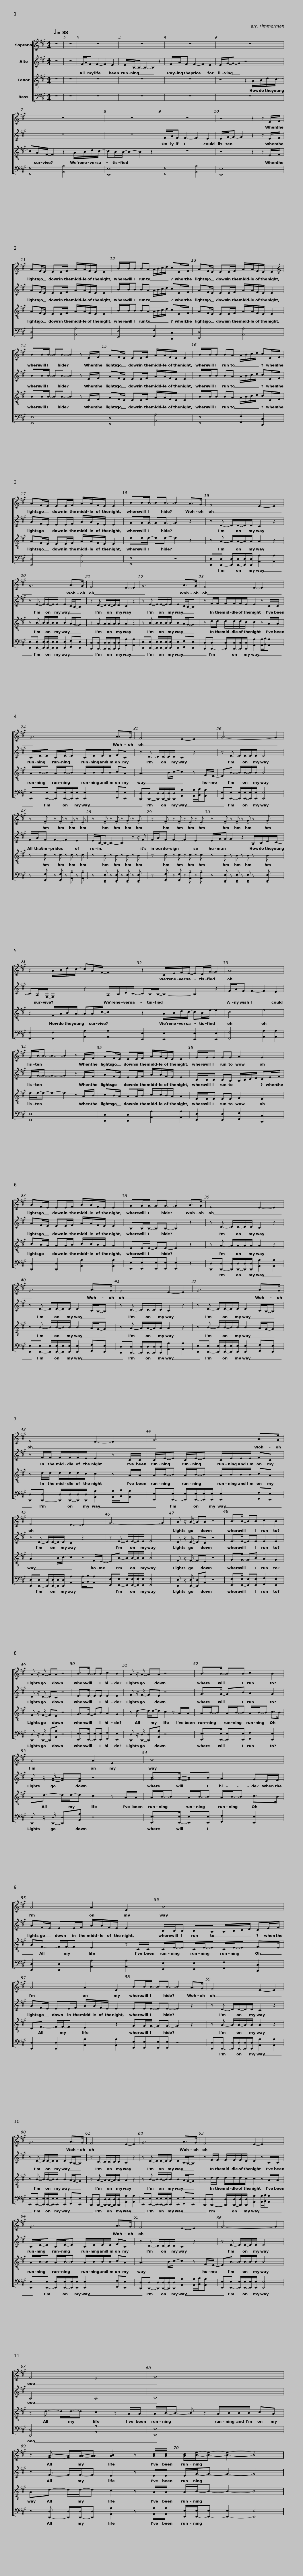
X:1
%%score [ 1 2 3 4 ]
L:1/8
Q:1/4=88
M:4/4
I:linebreak $
K:A
V:1 treble
V:2 treble
V:3 treble-8
V:4 bass
V:1
 z8 | z8 | z8 | z8 | z8 |$ %5
 z8 | z8 | z8 | z8 |$ z4 z2 z E/F/ | %10
 AF/E/ EE/F/ A/A/F/E/ E2 |$ B/B/B BA A/B/c/d/ cE/F/ | AF/E/ EE/F/ A/A/F/E/ E2 |$[K:treble] BB/B/- BB- B2 z E/F/ | AF/E/ EE/F/ A/A/F/E/ E2 |$ %15
 B/B/B BA A/B/c/d/ cE/F/ | AF/E/ EE/F/ A/A/F/E/ E2 |$ BB/B/- BB- B2 A>G | F4 E2- E2 | G6 A>G |$ %20
 F4 E2- E2 | G6 A>G |$ F4 E2- E2 | G6 A>G |$ F4 E2- E2 | %25
 G6- G2 | z !tenuto!F z !tenuto!F z !tenuto!E z !tenuto!E |$ z !tenuto!F z !tenuto!F z !tenuto!G z !tenuto!G | z !tenuto!F z !tenuto!F z !tenuto!E z !tenuto!E | z !tenuto!F z !tenuto!F z !tenuto!G z !tenuto!G |$ %30
 z2 A/B/d/c/- cA/F/- F2 | z2 C/E/F/E/- ED/G/- G2 |$ A8 | G/B/-B- B2- B2 z E/F/ | AF/E/ EE/F/ A/A/F/E/ E2 |$ %35
 G/G/G GG A2 G2 | AF/E/ EE/F/ A/A/F/E/ E2 |$ GG/G/- GG- G2 A>G | F4 E2- E2 | G6 A>G |$ %40
 F4 E2- E2 | G6 A>G |$ F4 E2- E2 | G6 A>G |$ F4 E2- E2 | %45
 G6- G2 | A z/ A/- AA z4 |$ B>B- BB c2 B2 | A z/ A/- AA z4 | B>B- BB c2 B2 | %50
 A z/ A/- AA z4 |$ B>B- BB c2 B2 | A4 A2 E2 |$ B8 | A4 A2 E2 |$ %55
 B8 | A4 A2 E2 |$ BB/B/- BB- B2 A>G | F4 E2- E2 | G6 A>G |$ %60
 F4 E2- E2 | G6 A>G |$ F4 E2- E2 | G6 A>G |$ F4 E2- E2 | %65
 G6- G2 | F4 E4 |$ G8 | z [FA]- [FA]/[AA]/-[AA] [AB]2 z [Ac]/[Ac]/ | [Ac]/[Be]/-[Be]- [Be]2- [Be]4 |] %70
V:2
 z8 | z8 | F/A/F F2- F2 E2 | E/B,/-B,- B,2- B,2 z2 | F/A/F F2- F2 E2 |$ %5
 E/G/-G- G2 z4 | z8 | z8 | F/A/F F2- F2 E2 |$ E/G/-G- G2 z2 z E/F/ | %10
 AF/E/ EE/F/ A/A/F/E/ E2 |$ B/B/B BA A/B/c/d/ cE/F/ | AF/E/ EE/F/ A/A/F/E/ E2 |$ BB/B/- BB- B2 z E/F/ | AF/E/ EE/F/ A/A/F/E/ E2 |$ %15
 B/B/B BA A/B/c/d/ cE/F/ | AF/E/ EE/F/ A/A/F/E/ E2 |$ GG/G/- GG- G2 z2 | z D- D/D/-D/D/ C2 z2 | z E- E/E/-E/E/ E2 C/B,/-B, |$ %20
 z D- D/D/-D/D/ C2 z2 | z E- E/E/-E/E/ E2 C/B,/-B, |$ z F/F/ F/F/F/E/ E2 z C/C/ | C/E/-E C/E/-E C/E/E/E/ FC |$ z D- D/D/-D/D/ C2 z2 | %25
 z E- E/E/-E/E/ E4 | F/A/F F2- F2 E2 |$ E/B,/-B,- B,2- B,2 z z/ F/ | F/A/F F2- F2 E2 | E/G/-G- G2 z2 A,/B,/D/C/- |$ %30
 CA,/F,/- F,2 z2 A,/B,/D/C/- | CB,/B,/- B,2- B,2 z2 |$ F/A/F F2- F2 E2 | E/G/-G- G2- G2 z E/F/ | AF/E/ EE/F/ A/A/F/E/ E2 |$ %35
 B,/B,/B, B,A, A,/B,/C/D/ CE/F/ | AF/E/ EE/F/ A/A/F/E/ E2 |$ B,B,/B,/- B,B,- B,2 z2 | z D- D/D/-D/D/ C2 z2 | z E- E/E/-E/E/ E2 C/B,/-B, |$ %40
 z D- D/D/-D/D/ C2 z2 | z E- E/E/-E/E/ E2 C/B,/-B, |$ z F/F/ F/F/F/E/ E2 z C/C/ | C/E/-E C/E/-E C/E/E/E/ FC |$ z D- D/D/-D/D/ C2 z2 | %45
 z E- E/E/-E/E/ E4 | D z/ D/- DC z4 |$ E>E- EE E2 E2 | D z/ D/- DC z4 | E>E- EE E2 E2 | %50
 F z/ F/- FE z4 |$ G>G- GB A2 G2 | [FA] z/ [FA]/- [FA][EA] z4 |$ [GB]>[GB]- [GB]B A2 GE/F/ | AF/E/ EE/F/ A/A/F/E/ E2 |$ %55
 B,/B,/B, B,A, A,/B,/C/D/ CE/F/ | AF/E/ EE/F/ A/A/F/E/ E2 |$ EE/E/- EE- E2 z2 | z D- D/D/-D/D/ C2 z2 | z E- E/E/-E/E/ E2 C/B,/-B, |$ %60
 z D- D/D/-D/D/ C2 z2 | z E- E/E/-E/E/ E2 C/B,/-B, |$ z F/F/ F/F/F/E/ E2 z C/C/ | C/E/-E C/E/-E C/E/E/E/ FC |$ z D- D/D/-D/D/ C2 z2 | %65
 z E- E/E/-E/E/ E4 | A,4 A,4 |$ B,8 | z F- F/F/-F E2 z E/E/ | E/G/-G- G2- G4 |] %70
V:3
 z8 | z8 | z8 | z8 | z8 |$ %5
 z4 z2 A/B/d/c/- | cA/F/- F2 z2 A/B/d/c/- | cB/B/- B2- B2 z2 | z8 |$ z4 z2 z E/F/ | %10
 AF/E/ EE/F/ A/A/F/E/ E2 |$ B/B/B BA A/B/c/d/ cE/F/ | AF/E/ EE/F/ A/A/F/E/ E2 |$ BB/B/- BB- B2 z E/F/ | AF/E/ EE/F/ A/A/F/E/ E2 |$ %15
 B/B/B BA A/B/c/d/ cE/F/ | AF/E/ EE/F/ A/A/F/E/ E2 |$ ee/e/- ee- e2 z2 | z A- A/A/-A/A/ A2 z2 | z B- B/B/-B/B/ B2 A/G/-G |$ %20
 z A- A/A/-A/A/ A2 z2 | z B- B/B/-B/B/ B2 A/G/-G |$ z d/d/ d/d/d/c/ c2 z A/A/ | A/B/-B A/B/-B A/B/B/B/ cA |$ A3 B/c/- c2 z F/E/- | %25
 EB- B/B/-B/B/ B4 | z !tenuto!c z !tenuto!c z !tenuto!c z !tenuto!c |$ z !tenuto!B z !tenuto!B z !tenuto!B z !tenuto!B | z !tenuto!c z !tenuto!c z !tenuto!c z !tenuto!c | z !tenuto!B z !tenuto!B z !tenuto!B z !tenuto!B |$ %30
 z2 F/A/B/A/- AA/c/- c2 | z2 A/B/d/c/- cB/e/- e2 |$ c4 e4 | e/e/-e- e2- e2 z A/B/ | cB/A/ AA/B/ c/c/B/A/ A2 |$ %35
 E/E/E EE F2 E2 | cB/A/ AA/B/ c/c/B/A/ A2 |$ EE/E/- EE- E2 z2 | z A- A/A/-A/A/ A2 z2 | z B- B/B/-B/B/ B2 A/G/-G |$ %40
 z A- A/A/-A/A/ A2 z2 | z B- B/B/-B/B/ B2 A/G/-G |$ z d/d/ d/d/d/c/ c2 z A/A/ | A/B/-B A/B/-B A/B/B/B/ cA |$ A3 B/c/- c2 z F/E/- | %45
 EB- B/B/-B/B/ B4 | F z/ F/- FE z4 |$ G>G- GB A2 G2 | F z/ F/- FE z4 | G>G- GB A2 G2 | %50
 z d- d/d/-d c2 z A/A/ |$ A/B/-B A/B/-B A/B/-B c>B | Ad- d/d/-d c2 z A/A/ |$ A/B/-B A/B/-B A/B/-B c>B | AF- F/F/-F E2 z C/C/ |$ %55
 C/E/-E C/E/-E C/E/-E F>E | DF- F/F/-F E2 z2 |$ GG/G/- GG- G2 z2 | z A- A/A/-A/A/ A2 z2 | z B- B/B/-B/B/ B2 A/G/-G |$ %60
 z A- A/A/-A/A/ A2 z2 | z B- B/B/-B/B/ B2 A/G/-G |$ z d/d/ d/d/d/c/ c2 z A/A/ | A/B/-B A/B/-B A/B/B/B/ cA |$ A3 B/c/- c2 z F/E/- | %65
 EB- B/B/-B/B/ B4 | z d- d/d/-d c2 z A/A/ |$ A/B/-B- B z A/B/B/B/ cA | Ad- d/d/-d c2 z A/A/ | A/B/-B- B2- B4 |] %70
V:4
 z8 | z8 | z8 | z8 | z8 |$ %5
 z8 | [F,,F,]4 [A,,A,]4 | [E,,E,]8 | [F,,F,]4 [A,,A,]4 |$ [E,,E,]8 | %10
 [D,,D,]4 [A,,A,]4 |$ [E,,E,]4 [F,,F,]2 [C,,C,]2 | [D,,D,]4 [A,,A,]4 |$ [E,,E,]8 | [D,,D,]4 [A,,A,]4 |$ %15
 [E,,E,]4 [F,,F,]2 [C,,C,]2 | [D,,D,]4 [A,,A,]4 |$ [E,,E,]4 z4 | [D,,D,][D,,-D,] [D,,D,]/[D,,-D,]/[D,,D,]/[D,,D,]/ [A,,A,]2 [A,,A,]2 | [E,,E,][E,,-E,] [E,,E,]/[E,,-E,]/[E,,E,]/[E,,E,]/ [E,,E,]2 [F,,F,][E,,E,] |$ %20
 [D,,D,][D,,-D,] [D,,D,]/[D,,-D,]/[D,,D,]/[D,,D,]/ [A,,A,]2 [A,,A,]2 | [E,,E,][E,,-E,] [E,,E,]/[E,,-E,]/[E,,E,]/[E,,E,]/ [E,,E,]2 [F,,F,][E,,E,] |$ [D,,D,][D,,-D,] [D,,D,]/[D,,-D,]/[D,,D,]/[D,,D,]/ [A,,A,]2 [A,,A,]/[B,,B,]/[A,,A,] | [E,,E,][E,,-E,] [E,,E,]/[E,,-E,]/[E,,E,]/[E,,E,]/ [E,,E,]2 [F,,F,][E,,E,] |$ [D,,D,][D,,-D,] [D,,D,]/[D,,-D,]/[D,,D,]/[D,,D,]/ [A,,A,]2 [A,,A,]/[B,,B,]/[A,,A,] | %25
 [E,,E,][E,,-E,] [E,,E,]/[E,,-E,]/[E,,E,]/[E,,E,]/ [E,,E,]4 | z !tenuto![F,,F,] z !tenuto![F,,F,] z !tenuto![A,,A,] z !tenuto![A,,A,] |$ z !tenuto![E,,E,] z !tenuto![E,,E,] z !tenuto![E,,E,] z !tenuto![E,,E,] | z !tenuto![F,,F,] z !tenuto![F,,F,] z !tenuto![A,,A,] z !tenuto![A,,A,] | z !tenuto![E,,E,] z !tenuto![E,,E,] z !tenuto![E,,E,] z !tenuto![E,,E,] |$ %30
 [F,,F,]2 [F,,F,]2 [A,,A,]2 [A,,A,]2 | [E,,E,]2 [E,,E,]2 [E,,E,]2 [E,,E,]2 |$ [F,,F,]4 [A,,A,]2 [A,,A,]2 | [E,,E,]8 | [D,,D,]2 [D,,D,]2 [A,,A,]2 [A,,A,]2 |$ %35
 [E,,E,]2 [E,,E,]2 [F,,F,]2 [C,,C,]2 | [D,,D,]2 [D,,D,]2 [A,,A,]2 [A,,A,]2 |$ [E,,E,][E,,E,][E,,E,][E,,E,] [E,,E,]2 z2 | [D,,D,][D,,-D,] [D,,D,]/[D,,-D,]/[D,,D,]/[D,,D,]/ [A,,A,]2 [A,,A,]2 | [E,,E,][E,,-E,] [E,,E,]/[E,,-E,]/[E,,E,]/[E,,E,]/ [E,,E,]2 [F,,F,][E,,E,] |$ %40
 [D,,D,][D,,-D,] [D,,D,]/[D,,-D,]/[D,,D,]/[D,,D,]/ [A,,A,]2 [A,,A,]2 | [E,,E,][E,,-E,] [E,,E,]/[E,,-E,]/[E,,E,]/[E,,E,]/ [E,,E,]2 [F,,F,][E,,E,] |$ [D,,D,][D,,-D,] [D,,D,]/[D,,-D,]/[D,,D,]/[D,,D,]/ [A,,A,]2 [A,,A,]/[B,,B,]/[A,,A,] | [E,,E,][E,,-E,] [E,,E,]/[E,,-E,]/[E,,E,]/[E,,E,]/ [E,,E,]2 [F,,F,][E,,E,] |$ [D,,D,][D,,-D,] [D,,D,]/[D,,-D,]/[D,,D,]/[D,,D,]/ [A,,A,]2 [A,,A,]/[B,,B,]/[A,,A,] | %45
 [E,,E,][E,,-E,] [E,,E,]/[E,,-E,]/[E,,E,]/[E,,E,]/ [E,,E,]4 | [D,,D,] z/ [D,,-D,]/ [D,,D,][A,,A,] z4 |$ [E,,E,]>[E,,-E,] [E,,E,][E,,E,] [F,,F,]2 [E,,E,]2 | [D,,D,] z/ [D,,-D,]/ [D,,D,][A,,A,] z4 | [E,,E,]>[E,,-E,] [E,,E,][E,,E,] [F,,F,]2 [E,,E,]2 | %50
 [D,,D,] z/ [D,,-D,]/ [D,,D,][A,,A,] z4 |$ [E,,E,]>[E,,-E,] [E,,E,][E,,E,] [F,,F,]2 [E,,E,]2 | [D,,D,] z/ [D,,-D,]/ [D,,D,][A,,A,] z4 |$ [E,,E,]>[E,,-E,] [E,,E,][E,,E,] [F,,F,]2 [E,,E,]2 | [D,,D,]2 [D,,D,]2 [A,,A,]2 [A,,A,]2 |$ %55
 [E,,E,]2 [E,,E,]2 [F,,F,]2 [C,,C,]2 | [D,,D,]2 [D,,D,]2 [A,,A,]2 [A,,A,]2 |$ [E,,E,][E,,E,][E,,E,][E,,E,] z4 | [D,,D,][D,,-D,] [D,,D,]/[D,,-D,]/[D,,D,]/[D,,D,]/ [A,,A,]2 [A,,A,]2 | [E,,E,][E,,-E,] [E,,E,]/[E,,-E,]/[E,,E,]/[E,,E,]/ [E,,E,]2 [F,,F,][E,,E,] |$ %60
 [D,,D,][D,,-D,] [D,,D,]/[D,,-D,]/[D,,D,]/[D,,D,]/ [A,,A,]2 [A,,A,]2 | [E,,E,][E,,-E,] [E,,E,]/[E,,-E,]/[E,,E,]/[E,,E,]/ [E,,E,]2 [F,,F,][E,,E,] |$ [D,,D,][D,,-D,] [D,,D,]/[D,,-D,]/[D,,D,]/[D,,D,]/ [A,,A,]2 [A,,A,]/[B,,B,]/[A,,A,] | [E,,E,][E,,-E,] [E,,E,]/[E,,-E,]/[E,,E,]/[E,,E,]/ [E,,E,]2 [F,,F,][E,,E,] |$ [D,,D,][D,,-D,] [D,,D,]/[D,,-D,]/[D,,D,]/[D,,D,]/ [A,,A,]2 [A,,A,]/[B,,B,]/[A,,A,] | %65
 [E,,E,][E,,-E,] [E,,E,]/[E,,-E,]/[E,,E,]/[E,,E,]/ [E,,E,]4 | [D,,D,]4 [A,,A,]4 |$ [E,,E,]8 | z [D,,-D,] [D,,D,]/[D,,-D,]/[D,,D,] [A,,A,]2 z [A,,A,]/[A,,A,]/ | [E,,E,]/[E,,-E,]/[E,,-E,] [E,,-E,]2 [E,,E,]4 |] %70
